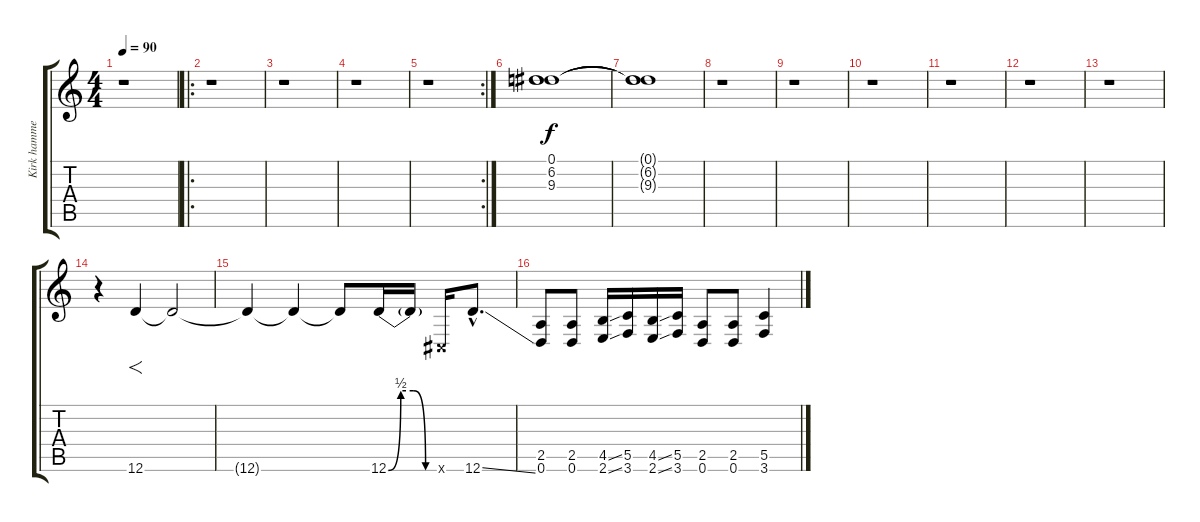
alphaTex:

\track ("Kirk hammet (Disto)" "Kirk hamme") {instrument distortionguitar}
\staff {score tabs}
\tuning (D4 A3 F3 C3 G2 D2) {hide}
\ts (4 4)
\tempo 90
\clef g2
\ks c
r.1{dy f instrument distortionguitar} |
\ro
r.1 |
r.1 |
r.1 |
\rc 2
r.1 |
(0.1 6.2 9.3).1 |
(0.1{t} 6.2{t} 9.3{t}).1 |
r.1 |
r.1 |
r.1 |
r.1 |
r.1 |
r.1 |
r.4 12.6.4{f} 12.6{t}.2 |
12.6{t}.4 12.6{t}.4 12.6{t}.8 12.6{be (custom 0 0 15 2 30 2 45 0 60 0)}.16 12.6{t}.16 -1.6{x}.16 12.6{ss hac}.8{d} |
(2.5 0.6).8 (2.5 0.6).8 (4.5{ss} 2.6{ss}).16 (5.5 3.6).16 (4.5{ss} 2.6{ss}).16 (5.5 3.6).16 (2.5 0.6).8 (2.5 0.6).8 (5.5 3.6).4
